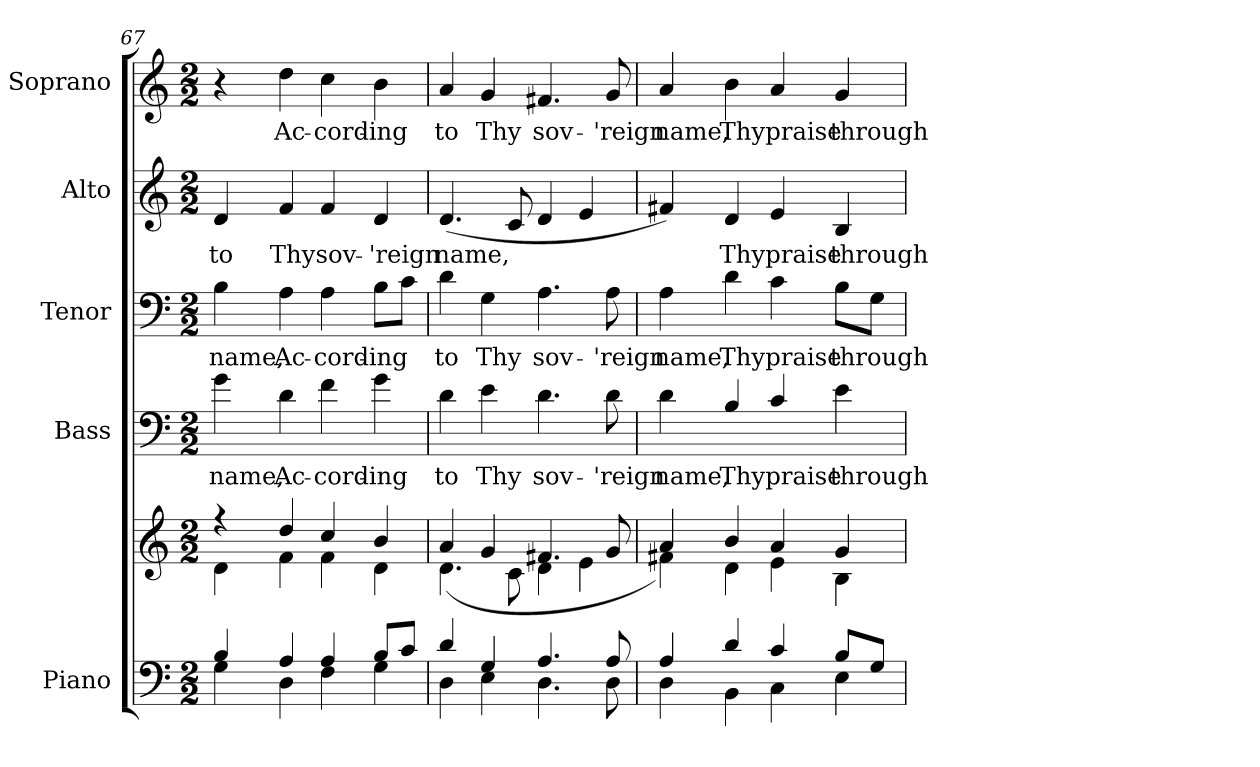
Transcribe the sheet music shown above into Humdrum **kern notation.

**kern	**kern	**kern	**text	**kern	**text	**kern	**text	**kern	**text
*part5	*part5	*part4	*part4	*part3	*part3	*part2	*part2	*part1	*part1
*staff6	*staff5	*staff4	*staff4	*staff3	*staff3	*staff2	*staff2	*staff1	*staff1
*I"Piano	*	*I"Bass	*	*I"Tenor	*	*I"Alto	*	*I"Soprano	*
*I'Pno.	*	*	*	*	*	*	*	*	*
*clefF4	*clefG2	*clefF4	*	*clefF4	*	*clefG2	*	*clefG2	*
*	*	*ITrd7c12	*	*	*	*	*	*	*
*k[]	*k[]	*k[]	*	*k[]	*	*k[]	*	*k[]	*
*C:	*C:	*C:	*	*C:	*	*C:	*	*C:	*
*M2/2	*M2/2	*M2/2	*	*M2/2	*	*M2/2	*	*M2/2	*
=67	=67	=67	=67	=67	=67	=67	=67	=67	=67
*^	*^	*	*	*	*	*	*	*	*
!	!	!	!	!	!LO:LY:b:color=#000000	!	!	!	!	!	!
!	!	!	!	!	!	!	!LO:LY:b:color=#000000	!	!	!	!
!	!	!	!	!	!	!	!	!	!LO:LY:b:color=#000000	!	!
4Bi/	4Gi\	4r	4di\	4Gi\	name,	4Bi\	name,	4di/	to	4r	.
!	!	!	!	!	!LO:LY:b:color=#000000	!	!	!	!	!	!
!	!	!	!	!	!	!	!LO:LY:b:color=#000000	!	!	!	!
!	!	!	!	!	!	!	!	!	!LO:LY:b:color=#000000	!	!
!	!	!	!	!	!	!	!	!	!	!	!LO:LY:b:color=#000000
4Ai/	4Di\	4ddi/	4fi\	4Di\	Ac-	4Ai\	Ac-	4fi/	Thy	4ddi\	Ac-
!	!	!	!	!	!LO:LY:b:color=#000000	!	!	!	!	!	!
!	!	!	!	!	!	!	!LO:LY:b:color=#000000	!	!	!	!
!	!	!	!	!	!	!	!	!	!LO:LY:b:color=#000000	!	!
!	!	!	!	!	!	!	!	!	!	!	!LO:LY:b:color=#000000
4Ai/	4Fi\	4cci/	4fi\	4Fi\	-cord-	4Ai\	-cord-	4fi/	sov-	4cci\	-cord-
!	!	!	!	!	!LO:LY:b:color=#000000	!	!	!	!	!	!
!	!	!	!	!	!	!	!LO:LY:b:color=#000000	!	!	!	!
!	!	!	!	!	!	!	!	!	!LO:LY:b:color=#000000	!	!
!	!	!	!	!	!	!	!	!	!	!	!LO:LY:b:color=#000000
8Bi/L	4Gi\	4bi/	4di\	4Gi\	-ing	8Bi\L	-ing	4di/	-'reign	4bi\	-ing
8ci/J	.	.	.	.	.	8ci\J	.	.	.	.	.
=68	=68	=68	=68	=68	=68	=68	=68	=68	=68	=68	=68
!	!	!	!	!	!LO:LY:b:color=#000000	!	!	!	!	!	!
!	!	!	!	!	!	!	!LO:LY:b:color=#000000	!	!	!	!
!	!	!	!	!	!	!	!	!	!LO:LY:b:color=#000000	!	!
!	!	!	!	!	!	!	!	!	!	!	!LO:LY:b:color=#000000
4di/	4Di\	4ai/	(4.di\	4Di\	to	4di\	to	(4.di/	name,	4ai/	to
!	!	!	!	!	!LO:LY:b:color=#000000	!	!	!	!	!	!
!	!	!	!	!	!	!	!LO:LY:b:color=#000000	!	!	!	!
!	!	!	!	!	!	!	!	!	!	!	!LO:LY:b:color=#000000
4Gi/	4Ei\	4gi/	.	4Ei\	Thy	4Gi\	Thy	.	.	4gi/	Thy
.	.	.	8ci\	.	.	.	.	8ci/	.	.	.
!	!	!	!	!	!LO:LY:b:color=#000000	!	!	!	!	!	!
!	!	!	!	!	!	!	!LO:LY:b:color=#000000	!	!	!	!
!	!	!	!	!	!	!	!	!	!	!	!LO:LY:b:color=#000000
4.Ai/	4.Di\	4.f#Xi/	4di\	4.Di\	sov-	4.Ai\	sov-	4di/	.	4.f#Xi/	sov-
.	.	.	4ei\	.	.	.	.	4ei/	.	.	.
!	!	!	!	!	!LO:LY:b:color=#000000	!	!	!	!	!	!
!	!	!	!	!	!	!	!LO:LY:b:color=#000000	!	!	!	!
!	!	!	!	!	!	!	!	!	!	!	!LO:LY:b:color=#000000
8Ai/	8Di\	8gi/	.	8Di\	-'reign	8Ai\	-'reign	.	.	8gi/	-'reign
!!LO:LB:g=z
=69	=69	=69	=69	=69	=69	=69	=69	=69	=69	=69	=69
!	!	!	!	!	!LO:LY:b:color=#000000	!	!	!	!	!	!
!	!	!	!	!	!	!	!LO:LY:b:color=#000000	!	!	!	!
!	!	!	!	!	!	!	!	!	!	!	!LO:LY:b:color=#000000
4Ai/	4Di\	4ai/	4f#Xi\)	4Di\	name,	4Ai\	name,	4f#Xi/)	.	4ai/	name,
!	!	!	!	!	!LO:LY:b:color=#000000	!	!	!	!	!	!
!	!	!	!	!	!	!	!LO:LY:b:color=#000000	!	!	!	!
!	!	!	!	!	!	!	!	!	!LO:LY:b:color=#000000	!	!
!	!	!	!	!	!	!	!	!	!	!	!LO:LY:b:color=#000000
4di/	4BBi\	4bi/	4di\	4BBi/	Thy	4di\	Thy	4di/	Thy	4bi\	Thy
!	!	!	!	!	!LO:LY:b:color=#000000	!	!	!	!	!	!
!	!	!	!	!	!	!	!LO:LY:b:color=#000000	!	!	!	!
!	!	!	!	!	!	!	!	!	!LO:LY:b:color=#000000	!	!
!	!	!	!	!	!	!	!	!	!	!	!LO:LY:b:color=#000000
4ci/	4Ci\	4ai/	4ei\	4Ci/	praise	4ci\	praise	4ei/	praise	4ai/	praise
!	!	!	!	!	!LO:LY:b:color=#000000	!	!	!	!	!	!
!	!	!	!	!	!	!	!LO:LY:b:color=#000000	!	!	!	!
!	!	!	!	!	!	!	!	!	!LO:LY:b:color=#000000	!	!
!	!	!	!	!	!	!	!	!	!	!	!LO:LY:b:color=#000000
8Bi/L	4Ei\	4gi/	4Bi\	4Ei\	through	8Bi\L	through	4Bi/	through	4gi/	through
8Gi/J	.	.	.	.	.	8Gi\J	.	.	.	.	.
*v	*v	*	*	*	*	*	*	*	*	*	*
*	*v	*v	*	*	*	*	*	*	*	*
=	=	=	=	=	=	=	=	=	=
*-	*-	*-	*-	*-	*-	*-	*-	*-	*-
